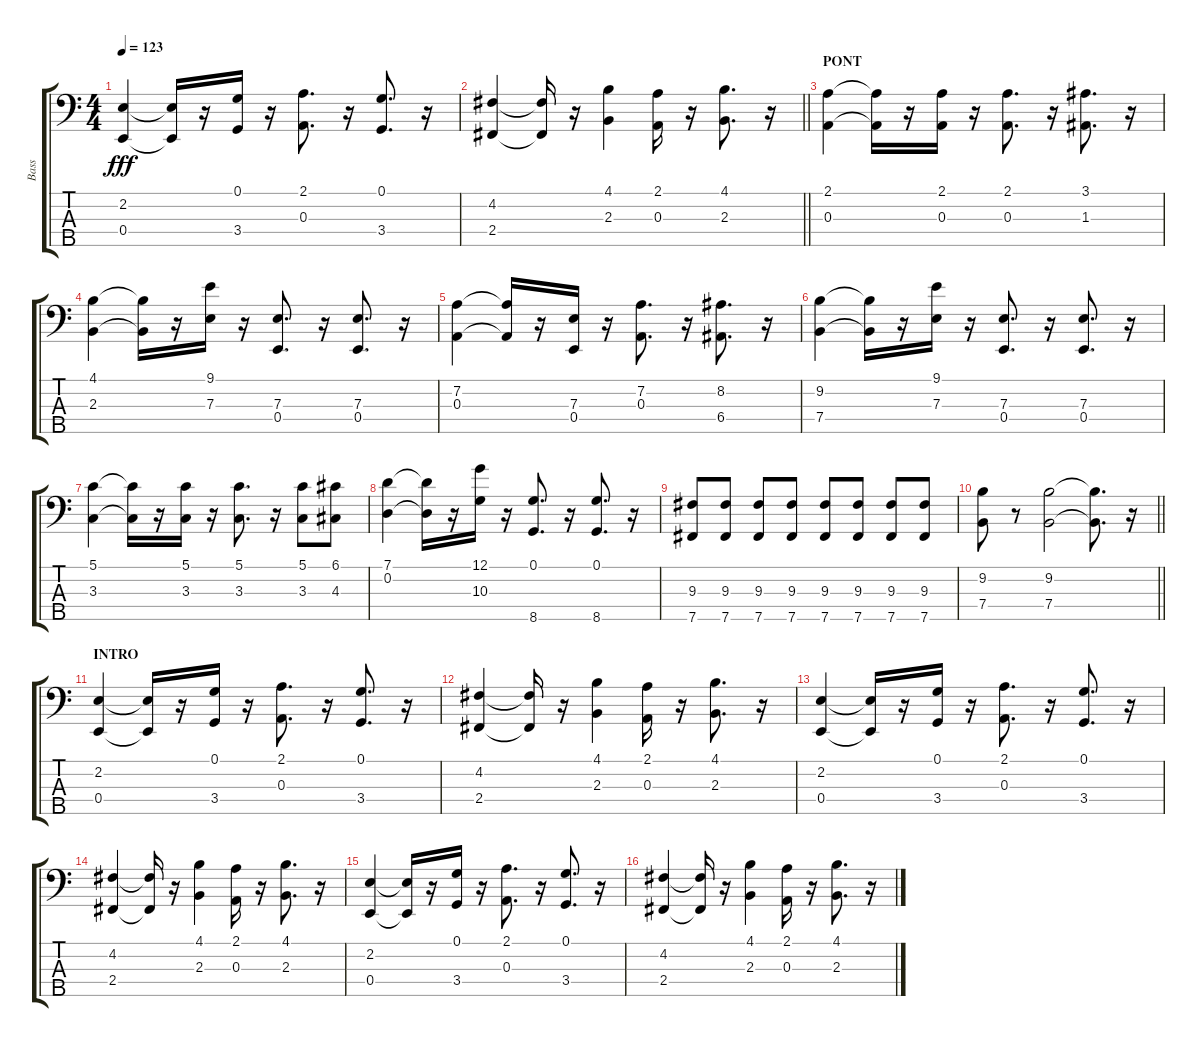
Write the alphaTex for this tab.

\track ("Bass" "Bass") {instrument electricbassfinger}
\staff {score tabs}
\tuning (G2 D2 A1 E1 B0) {hide}
\ts (4 4)
\tempo 123
\clef f4
\ks c
(2.2 0.4).4{dy fff} (2.2{t} 0.4{t}).16 r.16 (0.1 3.4).16 r.16 (2.1 0.3).8{d} r.16 (0.1 3.4).8{d} r.16 |
\barLineRight lightlight
(4.2 2.4).4 (4.2{t} 2.4{t}).16 r.16 (4.1 2.3).4 (2.1 0.3).16 r.16 (4.1 2.3).8{d} r.16 |
\section ("" "PONT")
(2.1 0.3).4 (2.1{t} 0.3{t}).16 r.16 (2.1 0.3).16 r.16 (2.1 0.3).8{d} r.16 (3.1 1.3).8{d} r.16 |
(4.1 2.3).4 (4.1{t} 2.3{t}).16 r.16 (9.1 7.3).16 r.16 (7.3 0.4).8{d} r.16 (7.3 0.4).8{d} r.16 |
(7.2 0.3).4 (7.2{t} 0.3{t}).16 r.16 (7.3 0.4).16 r.16 (7.2 0.3).8{d} r.16 (8.2 6.4).8{d} r.16 |
(9.2 7.4).4 (9.2{t} 7.4{t}).16 r.16 (9.1 7.3).16 r.16 (7.3 0.4).8{d} r.16 (7.3 0.4).8{d} r.16 |
(5.1 3.3).4 (5.1{t} 3.3{t}).16 r.16 (5.1 3.3).16 r.16 (5.1 3.3).8{d} r.16 (5.1 3.3).8 (6.1 4.3).8 |
(7.1 0.2).4 (7.1{t} 0.2{t}).16 r.16 (12.1 10.3).16 r.16 (0.1 8.5).8{d} r.16 (0.1 8.5).8{d} r.16 |
(9.3 7.5).8 (9.3 7.5).8 (9.3 7.5).8 (9.3 7.5).8 (9.3 7.5).8 (9.3 7.5).8 (9.3 7.5).8 (9.3 7.5).8 |
\barLineRight lightlight
(9.2 7.4).8 r.8 (9.2 7.4).2 (9.2{t} 7.4{t}).8{d} r.16 |
\section ("" "INTRO")
(2.2 0.4).4 (2.2{t} 0.4{t}).16 r.16 (0.1 3.4).16 r.16 (2.1 0.3).8{d} r.16 (0.1 3.4).8{d} r.16 |
(4.2 2.4).4 (4.2{t} 2.4{t}).16 r.16 (4.1 2.3).4 (2.1 0.3).16 r.16 (4.1 2.3).8{d} r.16 |
(2.2 0.4).4 (2.2{t} 0.4{t}).16 r.16 (0.1 3.4).16 r.16 (2.1 0.3).8{d} r.16 (0.1 3.4).8{d} r.16 |
(4.2 2.4).4 (4.2{t} 2.4{t}).16 r.16 (4.1 2.3).4 (2.1 0.3).16 r.16 (4.1 2.3).8{d} r.16 |
(2.2 0.4).4 (2.2{t} 0.4{t}).16 r.16 (0.1 3.4).16 r.16 (2.1 0.3).8{d} r.16 (0.1 3.4).8{d} r.16 |
(4.2 2.4).4 (4.2{t} 2.4{t}).16 r.16 (4.1 2.3).4 (2.1 0.3).16 r.16 (4.1 2.3).8{d} r.16
